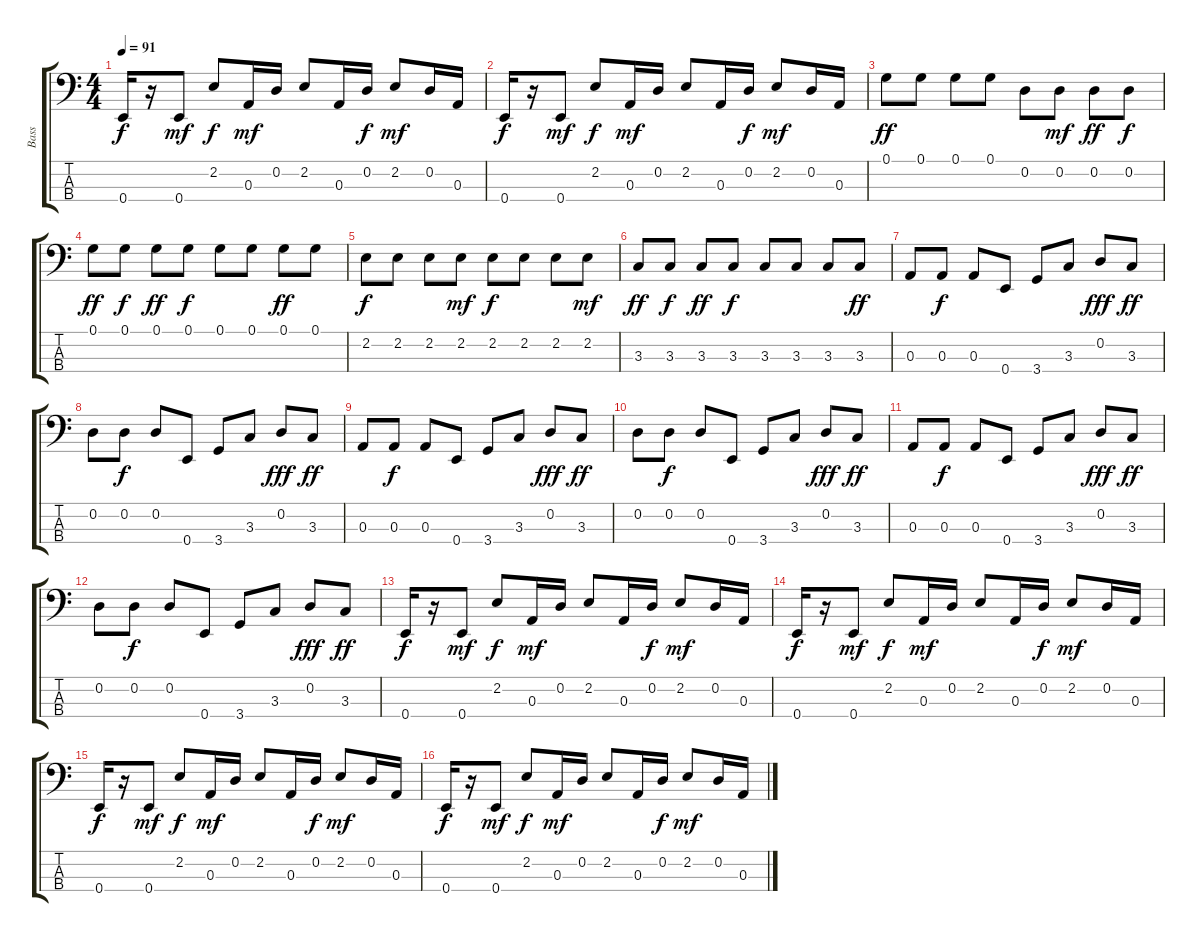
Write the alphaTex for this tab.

\track ("Bass" "Bass") {instrument synthbass2}
\staff {score tabs}
\tuning (G2 D2 A1 E1) {hide}
\ts (4 4)
\tempo 91
\clef f4
\ks c
0.4.16{dy f} r.16 0.4.8{dy mf} 2.2.8{dy f} 0.3.16{dy mf} 0.2.16 2.2.8 0.3.16 0.2.16{dy f} 2.2.8{dy mf} 0.2.16 0.3.16 |
0.4.16{dy f} r.16 0.4.8{dy mf} 2.2.8{dy f} 0.3.16{dy mf} 0.2.16 2.2.8 0.3.16 0.2.16{dy f} 2.2.8{dy mf} 0.2.16 0.3.16 |
0.1.8{dy ff volume 14} 0.1.8 0.1.8 0.1.8 0.2.8 0.2.8{dy mf} 0.2.8{dy ff} 0.2.8{dy f} |
0.1.8{dy ff} 0.1.8{dy f} 0.1.8{dy ff} 0.1.8{dy f} 0.1.8 0.1.8 0.1.8{dy ff} 0.1.8 |
2.2.8{dy f} 2.2.8 2.2.8 2.2.8{dy mf} 2.2.8{dy f} 2.2.8 2.2.8 2.2.8{dy mf} |
3.3.8{dy ff} 3.3.8{dy f} 3.3.8{dy ff} 3.3.8{dy f} 3.3.8 3.3.8 3.3.8 3.3.8{dy ff} |
0.3.8 0.3.8{dy f} 0.3.8 0.4.8 3.4.8 3.3.8 0.2.8{dy fff} 3.3.8{dy ff} |
0.2.8 0.2.8{dy f} 0.2.8 0.4.8 3.4.8 3.3.8 0.2.8{dy fff} 3.3.8{dy ff} |
0.3.8 0.3.8{dy f} 0.3.8 0.4.8 3.4.8 3.3.8 0.2.8{dy fff} 3.3.8{dy ff} |
0.2.8 0.2.8{dy f} 0.2.8 0.4.8 3.4.8 3.3.8 0.2.8{dy fff} 3.3.8{dy ff} |
0.3.8 0.3.8{dy f} 0.3.8 0.4.8 3.4.8 3.3.8 0.2.8{dy fff} 3.3.8{dy ff} |
0.2.8 0.2.8{dy f} 0.2.8 0.4.8 3.4.8 3.3.8 0.2.8{dy fff} 3.3.8{dy ff} |
0.4.16{dy f volume 14 balance 8} r.16 0.4.8{dy mf} 2.2.8{dy f} 0.3.16{dy mf} 0.2.16 2.2.8 0.3.16 0.2.16{dy f} 2.2.8{dy mf} 0.2.16 0.3.16 |
0.4.16{dy f} r.16 0.4.8{dy mf} 2.2.8{dy f} 0.3.16{dy mf} 0.2.16 2.2.8 0.3.16 0.2.16{dy f} 2.2.8{dy mf} 0.2.16 0.3.16 |
0.4.16{dy f} r.16 0.4.8{dy mf} 2.2.8{dy f} 0.3.16{dy mf} 0.2.16 2.2.8 0.3.16 0.2.16{dy f} 2.2.8{dy mf} 0.2.16 0.3.16 |
0.4.16{dy f} r.16 0.4.8{dy mf} 2.2.8{dy f} 0.3.16{dy mf} 0.2.16 2.2.8 0.3.16 0.2.16{dy f} 2.2.8{dy mf} 0.2.16 0.3.16
